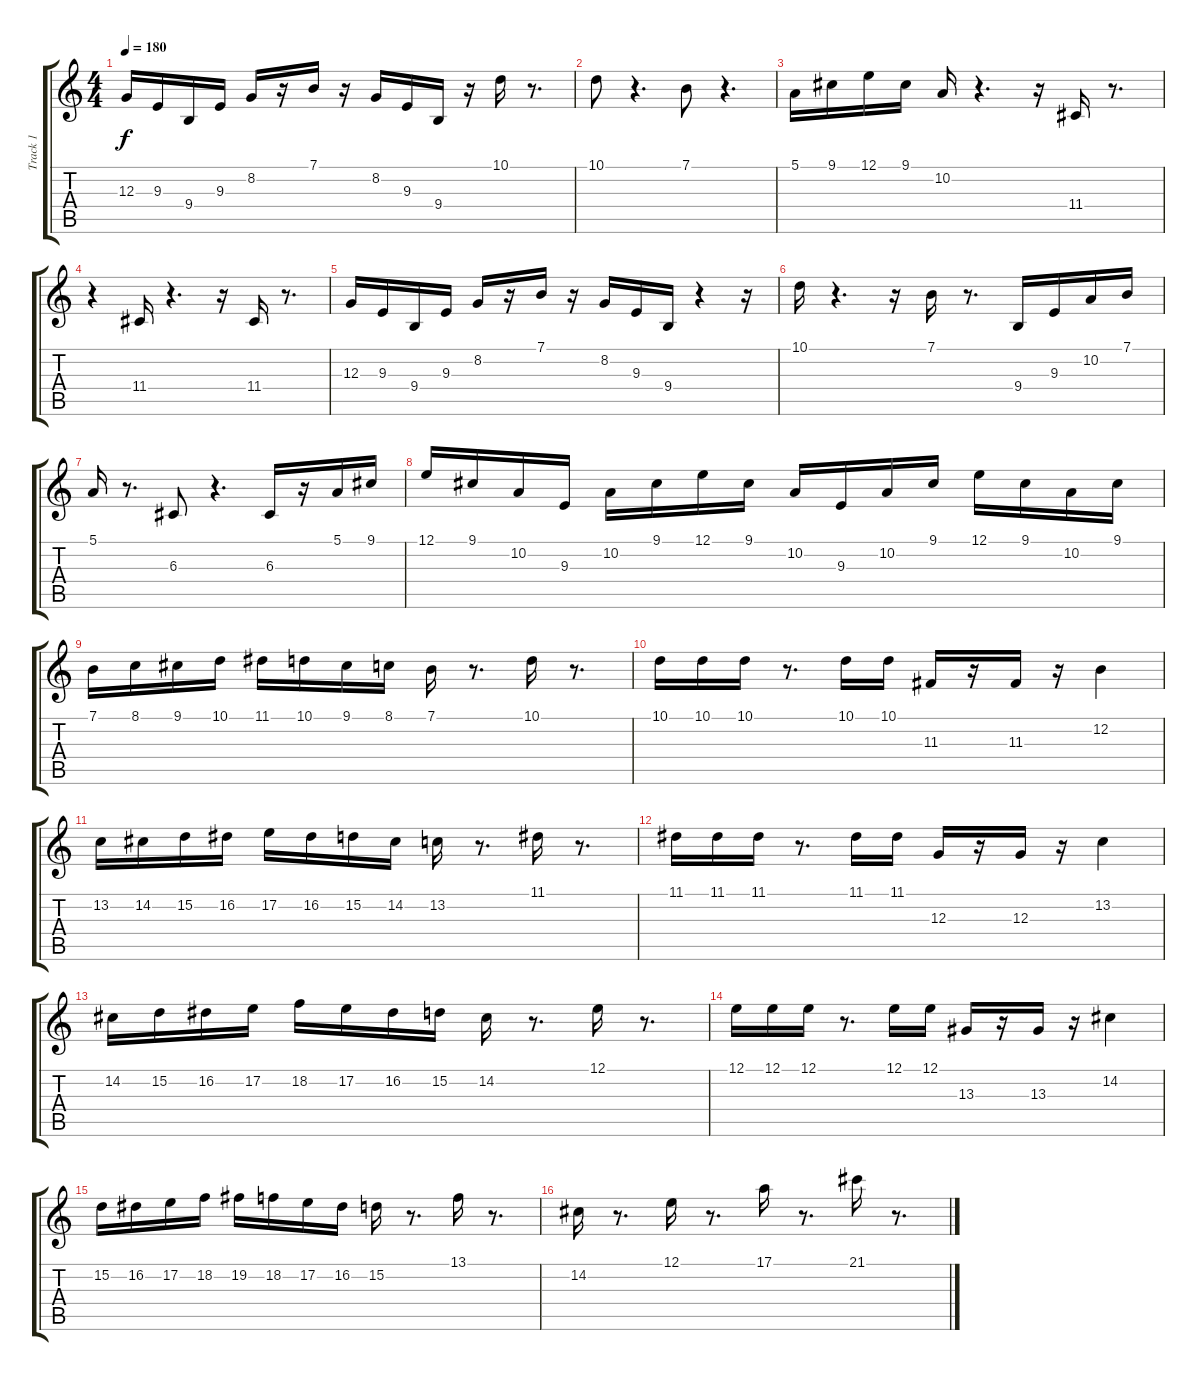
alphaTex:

\track ("Track 1" "Track 1") {instrument lead2sawtooth}
\staff {score tabs}
\tuning (E4 B3 G3 D3 A2 E2) {hide}
\ts (4 4)
\tempo 180
\clef g2
\ks c
12.3.16{dy f} 9.3.16 9.4.16 9.3.16 8.2.16 r.16 7.1.16 r.16 8.2.16 9.3.16 9.4.16 r.16 10.1.16 r.8{d} |
10.1.8 r.4{d} 7.1.8 r.4{d} |
5.1.16 9.1.16 12.1.16 9.1.16 10.2.16 r.4{d} r.16 11.4.16 r.8{d} |
r.4 11.4.16 r.4{d} r.16 11.4.16 r.8{d} |
12.3.16 9.3.16 9.4.16 9.3.16 8.2.16 r.16 7.1.16 r.16 8.2.16 9.3.16 9.4.16 r.4 r.16 |
10.1.16 r.4{d} r.16 7.1.16 r.8{d} 9.4.16 9.3.16 10.2.16 7.1.16 |
5.1.16 r.8{d} 6.3.8 r.4{d} 6.3.16 r.16 5.1.16 9.1.16 |
12.1.16 9.1.16 10.2.16 9.3.16 10.2.16 9.1.16 12.1.16 9.1.16 10.2.16 9.3.16 10.2.16 9.1.16 12.1.16 9.1.16 10.2.16 9.1.16 |
7.1.16 8.1.16 9.1.16 10.1.16 11.1.16 10.1.16 9.1.16 8.1.16 7.1.16 r.8{d} 10.1.16 r.8{d} |
10.1.16 10.1.16 10.1.16 r.8{d} 10.1.16 10.1.16 11.3.16 r.16 11.3.16 r.16 12.2.4 |
13.2.16 14.2.16 15.2.16 16.2.16 17.2.16 16.2.16 15.2.16 14.2.16 13.2.16 r.8{d} 11.1.16 r.8{d} |
11.1.16 11.1.16 11.1.16 r.8{d} 11.1.16 11.1.16 12.3.16 r.16 12.3.16 r.16 13.2.4 |
14.2.16 15.2.16 16.2.16 17.2.16 18.2.16 17.2.16 16.2.16 15.2.16 14.2.16 r.8{d} 12.1.16 r.8{d} |
12.1.16 12.1.16 12.1.16 r.8{d} 12.1.16 12.1.16 13.3.16 r.16 13.3.16 r.16 14.2.4 |
15.2.16 16.2.16 17.2.16 18.2.16 19.2.16 18.2.16 17.2.16 16.2.16 15.2.16 r.8{d} 13.1.16 r.8{d} |
14.2.16 r.8{d} 12.1.16 r.8{d} 17.1.16 r.8{d} 21.1.16 r.8{d}
